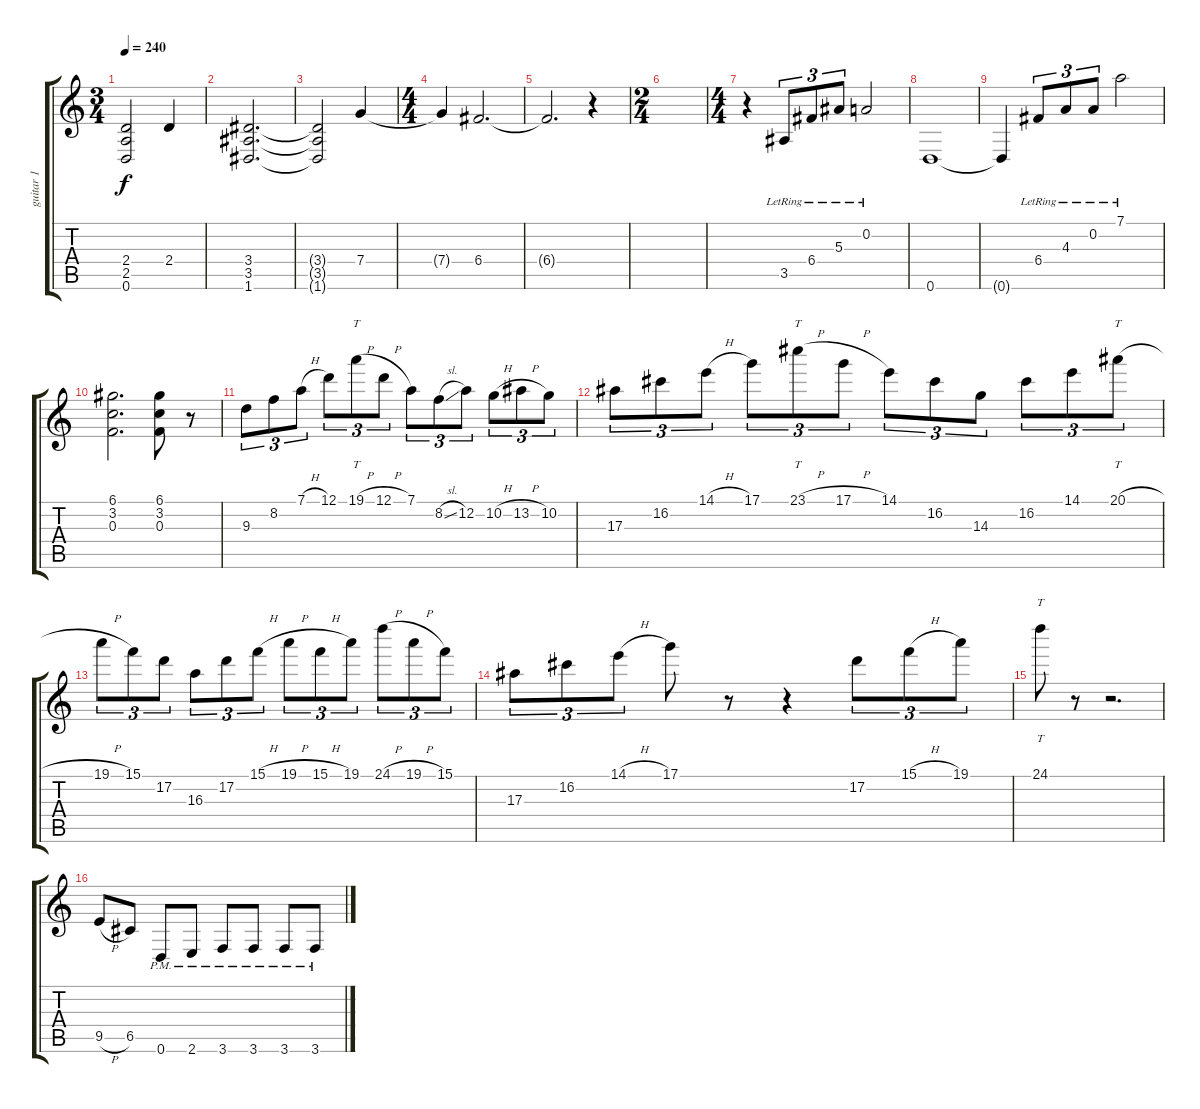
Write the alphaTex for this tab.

\track ("guitar 1" "guitar 1") {instrument distortionguitar}
\staff {score tabs}
\tuning (D4 A3 F3 C3 G2 D2) {hide}
\ts (3 4)
\tempo 240
\clef g2
\ks c
(2.4{t} 2.5{t} 0.6{t}).2{dy f} 2.4.4 |
(3.4 3.5 1.6).2{d} |
(3.4{t} 3.5{t} 1.6{t}).2 7.4.4 |
\ts (4 4)
7.4{t}.4 6.4.2{d} |
6.4{t}.2{d} r.4 |
\ts (2 4)
|
\ts (4 4)
r.4 3.5{lr}.8{tu (3 2)} 6.4{lr}.8{tu (3 2)} 5.3{lr}.8{tu (3 2)} 0.2{lr}.2 |
0.6.1 |
0.6{t}.4 6.4{lr}.8{tu (3 2)} 4.3{lr}.8{tu (3 2)} 0.2{lr}.8{tu (3 2)} 7.1{lr}.2 |
(6.1 3.2 0.3).2{d} (6.1 3.2 0.3).8 r.8 |
9.3.8{tu (3 2)} 8.2.8{tu (3 2)} 7.1{h}.8{tu (3 2)} 12.1.8{tu (3 2)} 19.1{h}.8{tt tu (3 2)} 12.1{h}.8{tu (3 2)} 7.1.8{tu (3 2)} 8.2{sl}.8{tu (3 2)} 12.2.8{tu (3 2)} 10.2{h}.8{tu (3 2)} 13.2{h}.8{tu (3 2)} 10.2.8{tu (3 2)} |
17.3.8{tu (3 2)} 16.2.8{tu (3 2)} 14.1{h}.8{tu (3 2)} 17.1.8{tu (3 2)} 23.1{h}.8{tt tu (3 2)} 17.1{h}.8{tu (3 2)} 14.1.8{tu (3 2)} 16.2.8{tu (3 2)} 14.3.8{tu (3 2)} 16.2.8{tu (3 2)} 14.1.8{tu (3 2)} 20.1{h}.8{tt tu (3 2)} |
19.1{h}.8{tu (3 2)} 15.1.8{tu (3 2)} 17.2.8{tu (3 2)} 16.3.8{tu (3 2)} 17.2.8{tu (3 2)} 15.1{h}.8{tu (3 2)} 19.1{h}.8{tu (3 2)} 15.1{h}.8{tu (3 2)} 19.1.8{tu (3 2)} 24.1{h}.8{tu (3 2)} 19.1{h}.8{tu (3 2)} 15.1.8{tu (3 2)} |
17.3.8{tu (3 2)} 16.2.8{tu (3 2)} 14.1{h}.8{tu (3 2)} 17.1.8 r.8 r.4 17.2.8{tu (3 2)} 15.1{h}.8{tu (3 2)} 19.1.8{tu (3 2)} |
24.1.8{tt} r.8 r.2{d} |
9.5{h}.8 6.5.8 0.6{pm}.8 2.6{pm}.8 3.6{pm}.8 3.6{pm}.8 3.6{pm}.8 3.6{pm}.8
